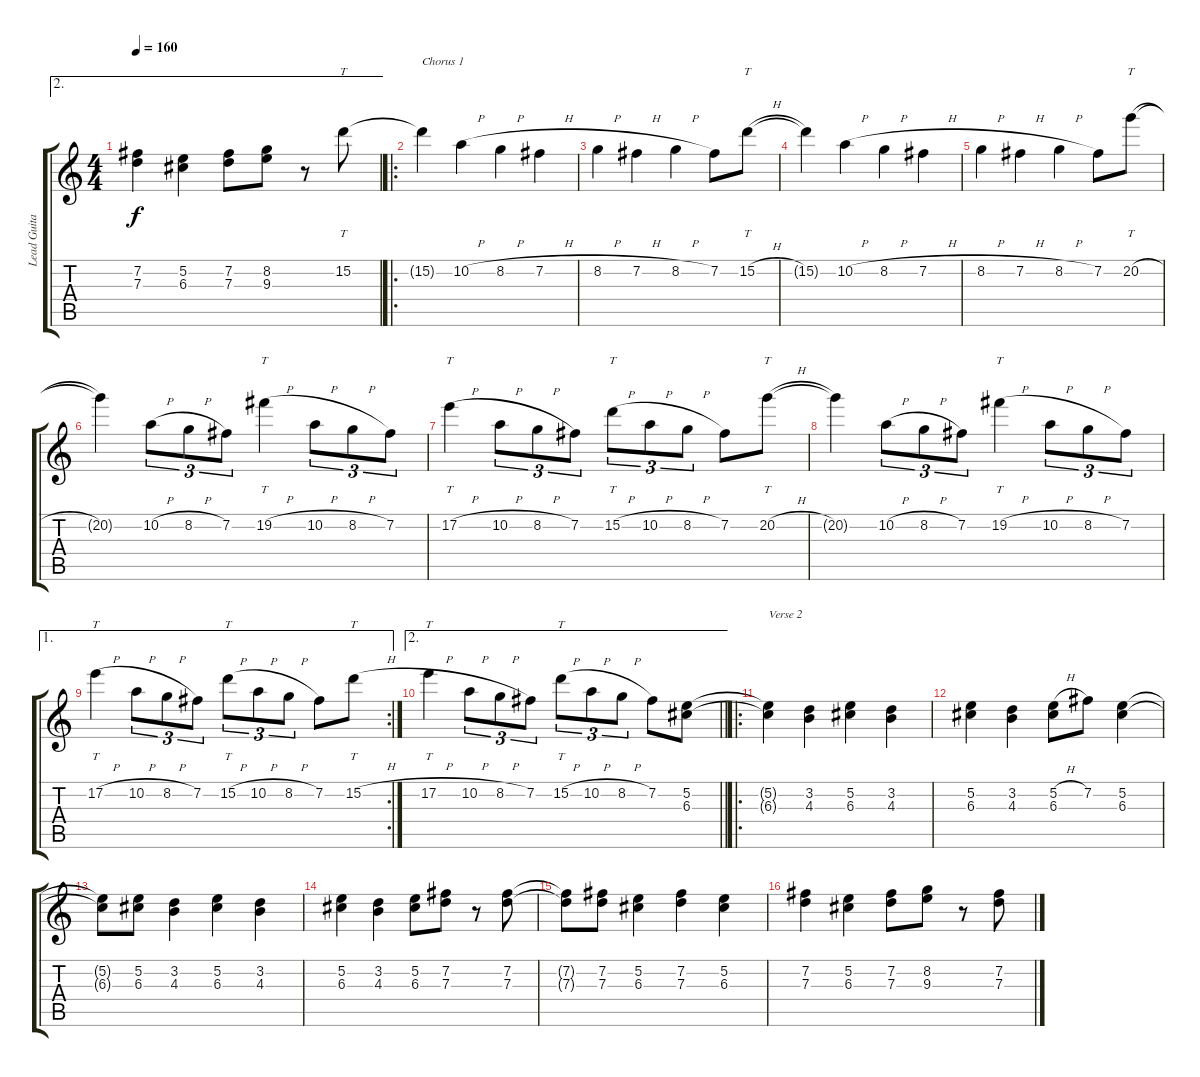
\track ("Lead Guitar" "Lead Guita") {instrument overdrivenguitar}
\staff {score tabs}
\tuning (E4 B3 G3 D3 A2 D2) {hide}
\ae 2
\ts (4 4)
\tempo 160
\clef g2
\ks c
(7.2 7.3).4{dy f} (5.2 6.3).4 (7.2 7.3).8 (8.2 9.3).8 r.8 15.2.8{tt} |
\ro
15.2{t}.4{txt "Chorus 1"} 10.2{h}.4 8.2{h}.4 7.2{h}.4 |
8.2{h}.4 7.2{h}.4 8.2{h}.4 7.2.8 15.2{h}.8{tt} |
15.2{t}.4 10.2{h}.4 8.2{h}.4 7.2{h}.4 |
8.2{h}.4 7.2{h}.4 8.2{h}.4 7.2.8 20.2{h}.8{tt} |
20.2{t}.4 10.2{h}.8{tu (3 2)} 8.2{h}.8{tu (3 2)} 7.2.8{tu (3 2)} 19.2{h}.4{tt} 10.2{h}.8{tu (3 2)} 8.2{h}.8{tu (3 2)} 7.2.8{tu (3 2)} |
17.2{h}.4{tt} 10.2{h}.8{tu (3 2)} 8.2{h}.8{tu (3 2)} 7.2.8{tu (3 2)} 15.2{h}.8{tt tu (3 2)} 10.2{h}.8{tu (3 2)} 8.2{h}.8{tu (3 2)} 7.2.8 20.2{h}.8{tt} |
20.2{t}.4 10.2{h}.8{tu (3 2)} 8.2{h}.8{tu (3 2)} 7.2.8{tu (3 2)} 19.2{h}.4{tt} 10.2{h}.8{tu (3 2)} 8.2{h}.8{tu (3 2)} 7.2.8{tu (3 2)} |
\ae 1
\rc 2
17.2{h}.4{tt} 10.2{h}.8{tu (3 2)} 8.2{h}.8{tu (3 2)} 7.2.8{tu (3 2)} 15.2{h}.8{tt tu (3 2)} 10.2{h}.8{tu (3 2)} 8.2{h}.8{tu (3 2)} 7.2.8 15.2{h}.8{tt} |
\ae 2
\barLineRight lightlight
17.2{h}.4{tt} 10.2{h}.8{tu (3 2)} 8.2{h}.8{tu (3 2)} 7.2.8{tu (3 2)} 15.2{h}.8{tt tu (3 2)} 10.2{h}.8{tu (3 2)} 8.2{h}.8{tu (3 2)} 7.2.8 (5.2 6.3).8 |
\ro
(5.2{t} 6.3{t}).4{txt "Verse 2"} (3.2 4.3).4 (5.2 6.3).4 (3.2 4.3).4 |
(5.2 6.3).4 (3.2 4.3).4 (5.2{h} 6.3).8 7.2.8 (5.2 6.3).4 |
(5.2{t} 6.3{t}).8 (5.2 6.3).8 (3.2 4.3).4 (5.2 6.3).4 (3.2 4.3).4 |
(5.2 6.3).4 (3.2 4.3).4 (5.2 6.3).8 (7.2 7.3).8 r.8 (7.2 7.3).8 |
(7.2{t} 7.3{t}).8 (7.2 7.3).8 (5.2 6.3).4 (7.2 7.3).4 (5.2 6.3).4 |
(7.2 7.3).4 (5.2 6.3).4 (7.2 7.3).8 (8.2 9.3).8 r.8 (7.2 7.3).8
